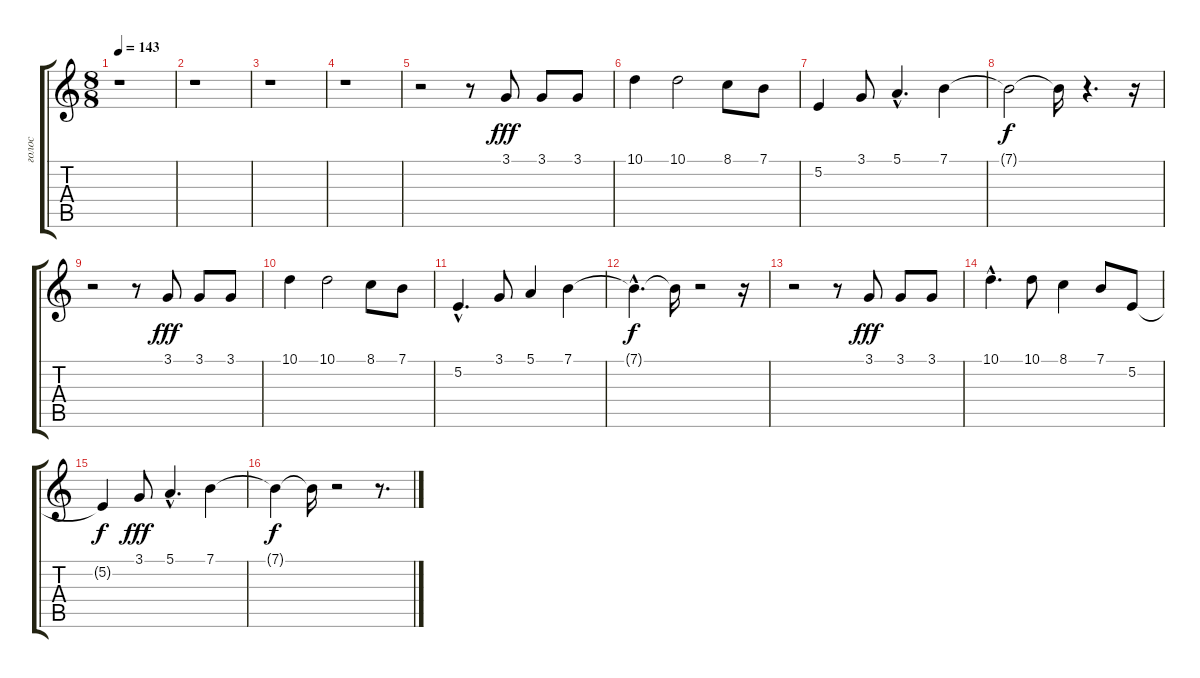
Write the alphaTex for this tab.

\track ("голос" "голос") {instrument piccolo}
\staff {score tabs}
\tuning (E4 B3 G3 D3 A2 E2) {hide}
\ts (8 8)
\tempo 143
\clef g2
\ks c
r.1{dy f} |
r.1 |
r.1 |
r.1 |
r.2 r.8 3.1.8{dy fff} 3.1.8 3.1.8 |
10.1.4 10.1.2 8.1.8 7.1.8 |
5.2.4 3.1.8 5.1{hac}.4{d} 7.1.4 |
7.1{t}.2{dy f} 7.1{t}.16 r.4{d} r.16 |
r.2 r.8 3.1.8{dy fff} 3.1.8 3.1.8 |
10.1.4 10.1.2 8.1.8 7.1.8 |
5.2{hac}.4{d} 3.1.8 5.1.4 7.1.4 |
7.1{hac t}.4{d dy f} 7.1{t}.16 r.2 r.16 |
r.2 r.8 3.1.8{dy fff} 3.1.8 3.1.8 |
10.1{hac}.4{d} 10.1.8 8.1.4 7.1.8 5.2.8 |
5.2{t}.4{dy f} 3.1.8{dy fff} 5.1{hac}.4{d} 7.1.4 |
7.1{t}.4{dy f} 7.1{t}.16 r.2 r.8{d}
